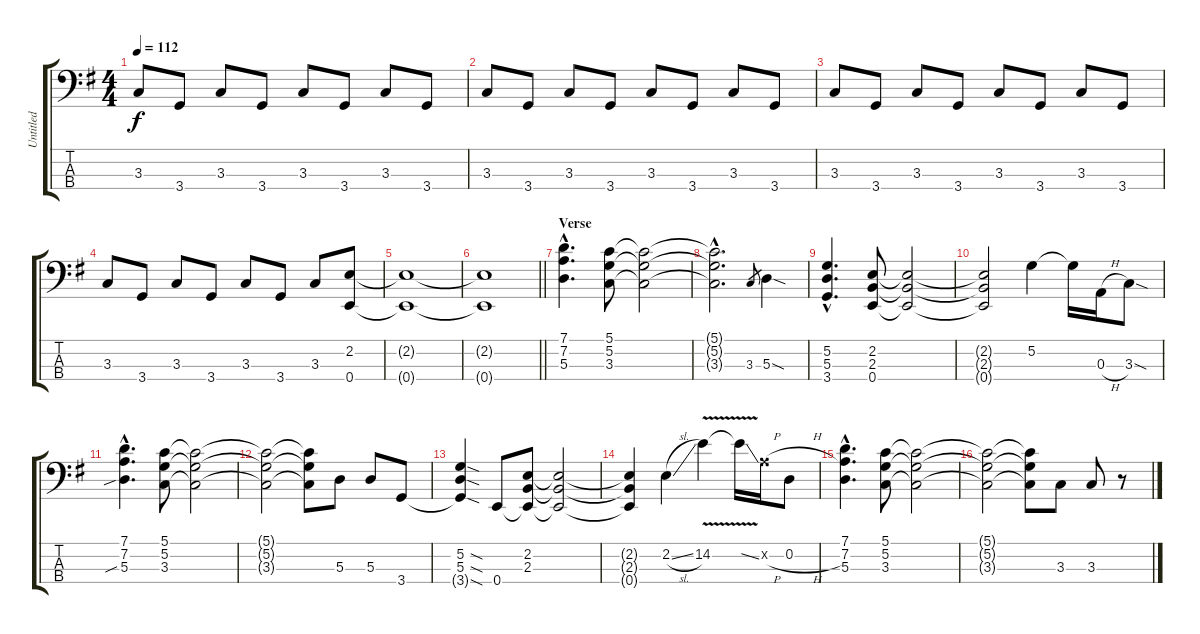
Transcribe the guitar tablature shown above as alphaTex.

\track ("Untitled" "Untitled") {instrument electricbassfinger}
\staff {score tabs}
\tuning (G2 D2 A1 E1) {hide}
\ts (4 4)
\tempo 112
\clef f4
\ks g
3.3.8{dy f instrument electricbassfinger} 3.4.8 3.3.8 3.4.8 3.3.8 3.4.8 3.3.8 3.4.8 |
3.3.8 3.4.8 3.3.8 3.4.8 3.3.8 3.4.8 3.3.8 3.4.8 |
3.3.8 3.4.8 3.3.8 3.4.8 3.3.8 3.4.8 3.3.8 3.4.8 |
3.3.8 3.4.8 3.3.8 3.4.8 3.3.8 3.4.8 3.3.8 (2.2 0.4).8 |
(2.2{t} 0.4{t}).1 |
\barLineRight lightlight
(2.2{t} 0.4{t}).1 |
\section ("" "Verse")
(7.1{hac} 7.2{hac} 5.3{hac}).4{d} (5.1 5.2 3.3).8 (5.1{t} 5.2{t} 3.3{t}).2 |
(5.1{hac t} 5.2{hac t} 3.3{hac t}).2{d} 3.3.8{gr} 5.3{sod}.4 |
(5.2{hac} 5.3{hac} 3.4{hac}).4{d} (2.2 2.3 0.4).8 (2.2{t} 2.3{t} 0.4{t}).2 |
(2.2{t} 2.3{t} 0.4{t}).2 5.2.4 5.2{t}.16 0.3{h}.16 3.3{sod}.8 |
(7.1{hac} 7.2{hac} 5.3{sib hac}).4{d} (5.1 5.2 3.3).8 (5.1{t} 5.2{t} 3.3{t}).2 |
(5.1{t} 5.2{t} 3.3{t}).2 (5.1{t} 5.2{t} 3.3{t}).8 5.3.8 5.3.8 3.4.8 |
(5.2{sod} 5.3{sod} 3.4{sod t}).4 0.4.8 (2.2 2.3 0.4{t}).8 (2.2{t} 2.3{t} 0.4{t}).2 |
(2.2{t} 2.3{t} 0.4{t}).4 2.2{sl}.4 14.2{v}.4 14.2{ss t}.16 7.2{h x}.16 0.2{h}.8 |
(7.1{hac} 7.2{hac} 5.3{hac}).4{d} (5.1 5.2 3.3).8 (5.1{t} 5.2{t} 3.3{t}).2 |
(5.1{t} 5.2{t} 3.3{t}).2 (5.1{t} 5.2{t} 3.3{t}).8 3.3.8 3.3.8 r.8
